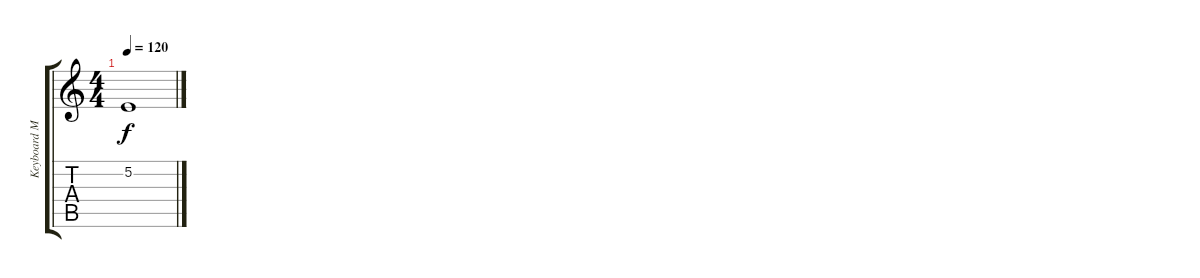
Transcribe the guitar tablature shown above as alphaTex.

\track ("Keyboard Melody" "Keyboard M") {instrument pad3polysynth}
\staff {score tabs}
\tuning (E4 B3 G3 D3 A2 E2) {hide}
\ts (4 4)
\tempo 120
\clef g2
\ks c
5.2.1{dy f}
